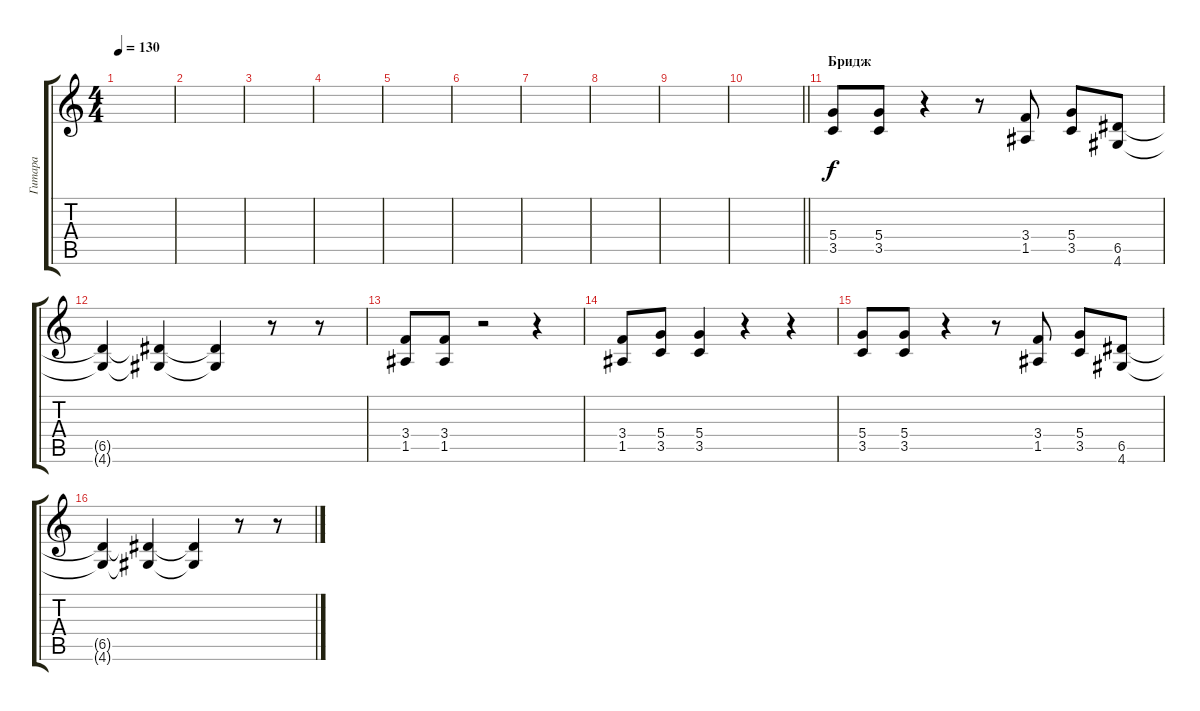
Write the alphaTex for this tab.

\track ("Гитара" "Гитара") {instrument overdrivenguitar}
\staff {score tabs}
\tuning (E4 B3 G3 D3 A2 E2) {hide}
\ts (4 4)
\tempo 130
\clef g2
\ks c
|
|
|
|
|
|
|
|
|
\barLineRight lightlight
|
\section ("" "Бридж")
(5.4 3.5).8 (5.4 3.5).8 r.4 r.8 (3.4 1.5).8 (5.4 3.5).8 (6.5 4.6).8 |
(6.5{t} 4.6{t}).4 (6.5{t} 4.6{t}).4 (6.5{t} 4.6{t}).4 r.8 r.8 |
(3.4 1.5).8 (3.4 1.5).8 r.2 r.4 |
(3.4 1.5).8 (5.4 3.5).8 (5.4 3.5).4 r.4 r.4 |
(5.4 3.5).8 (5.4 3.5).8 r.4 r.8 (3.4 1.5).8 (5.4 3.5).8 (6.5 4.6).8 |
(6.5{t} 4.6{t}).4 (6.5{t} 4.6{t}).4 (6.5{t} 4.6{t}).4 r.8 r.8
